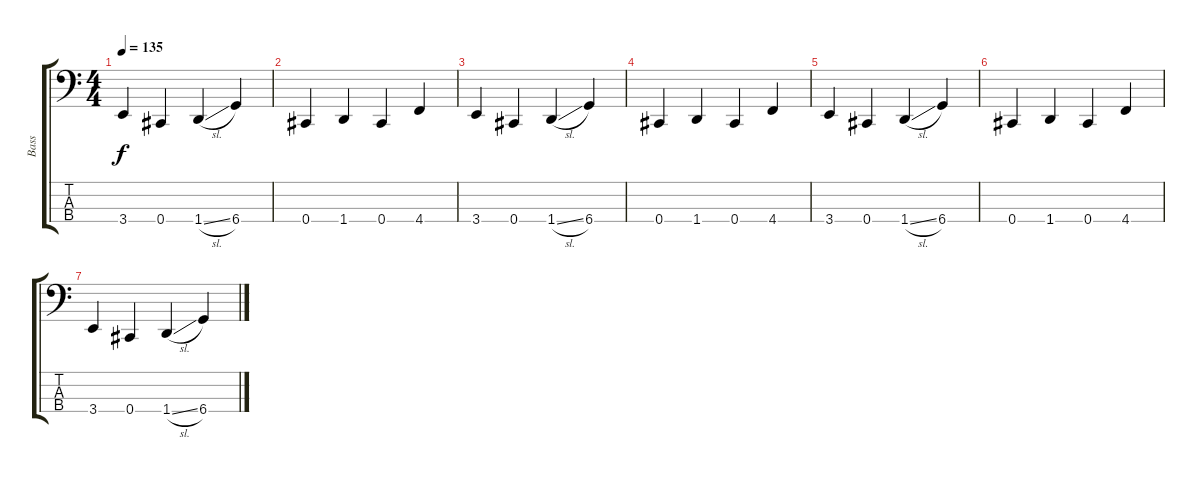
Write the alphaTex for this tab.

\track ("Bass" "Bass") {instrument electricbasspick}
\staff {score tabs}
\tuning (Gb2 Db2 Ab1 Db1) {hide}
\ts (4 4)
\tempo 135
\clef f4
\ks c
3.4.4{dy f} 0.4.4 1.4{sl}.4 6.4.4 |
0.4.4 1.4.4 0.4.4 4.4.4 |
3.4.4 0.4.4 1.4{sl}.4 6.4.4 |
0.4.4 1.4.4 0.4.4 4.4.4 |
3.4.4 0.4.4 1.4{sl}.4 6.4.4 |
0.4.4 1.4.4 0.4.4 4.4.4 |
3.4.4 0.4.4 1.4{sl}.4 6.4.4
